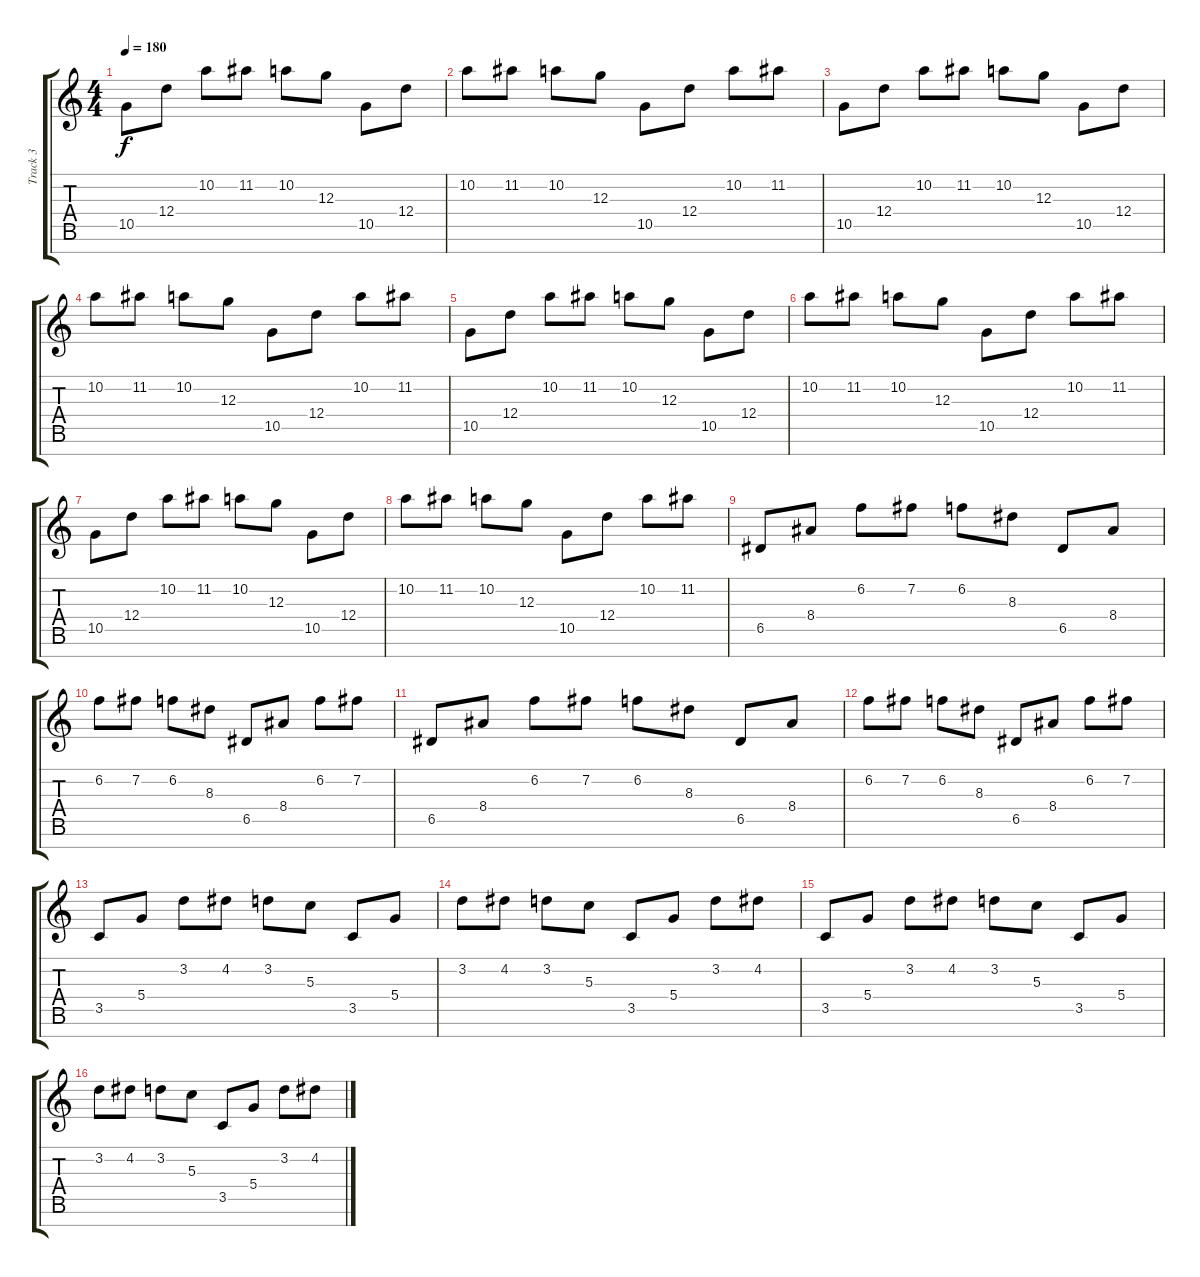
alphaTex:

\track ("Track 3" "Track 3") {instrument distortionguitar}
\staff {score tabs}
\tuning (E4 B3 G3 D3 A2 E2 B1) {hide}
\ts (4 4)
\tempo 180
\clef g2
\ks c
10.5.8{dy f} 12.4.8 10.2.8 11.2.8 10.2.8 12.3.8 10.5.8 12.4.8 |
10.2.8 11.2.8 10.2.8 12.3.8 10.5.8 12.4.8 10.2.8 11.2.8 |
10.5.8 12.4.8 10.2.8 11.2.8 10.2.8 12.3.8 10.5.8 12.4.8 |
10.2.8 11.2.8 10.2.8 12.3.8 10.5.8 12.4.8 10.2.8 11.2.8 |
10.5.8 12.4.8 10.2.8 11.2.8 10.2.8 12.3.8 10.5.8 12.4.8 |
10.2.8 11.2.8 10.2.8 12.3.8 10.5.8 12.4.8 10.2.8 11.2.8 |
10.5.8 12.4.8 10.2.8 11.2.8 10.2.8 12.3.8 10.5.8 12.4.8 |
10.2.8 11.2.8 10.2.8 12.3.8 10.5.8 12.4.8 10.2.8 11.2.8 |
6.5.8 8.4.8 6.2.8 7.2.8 6.2.8 8.3.8 6.5.8 8.4.8 |
6.2.8 7.2.8 6.2.8 8.3.8 6.5.8 8.4.8 6.2.8 7.2.8 |
6.5.8 8.4.8 6.2.8 7.2.8 6.2.8 8.3.8 6.5.8 8.4.8 |
6.2.8 7.2.8 6.2.8 8.3.8 6.5.8 8.4.8 6.2.8 7.2.8 |
3.5.8 5.4.8 3.2.8 4.2.8 3.2.8 5.3.8 3.5.8 5.4.8 |
3.2.8 4.2.8 3.2.8 5.3.8 3.5.8 5.4.8 3.2.8 4.2.8 |
3.5.8 5.4.8 3.2.8 4.2.8 3.2.8 5.3.8 3.5.8 5.4.8 |
3.2.8 4.2.8 3.2.8 5.3.8 3.5.8 5.4.8 3.2.8 4.2.8
